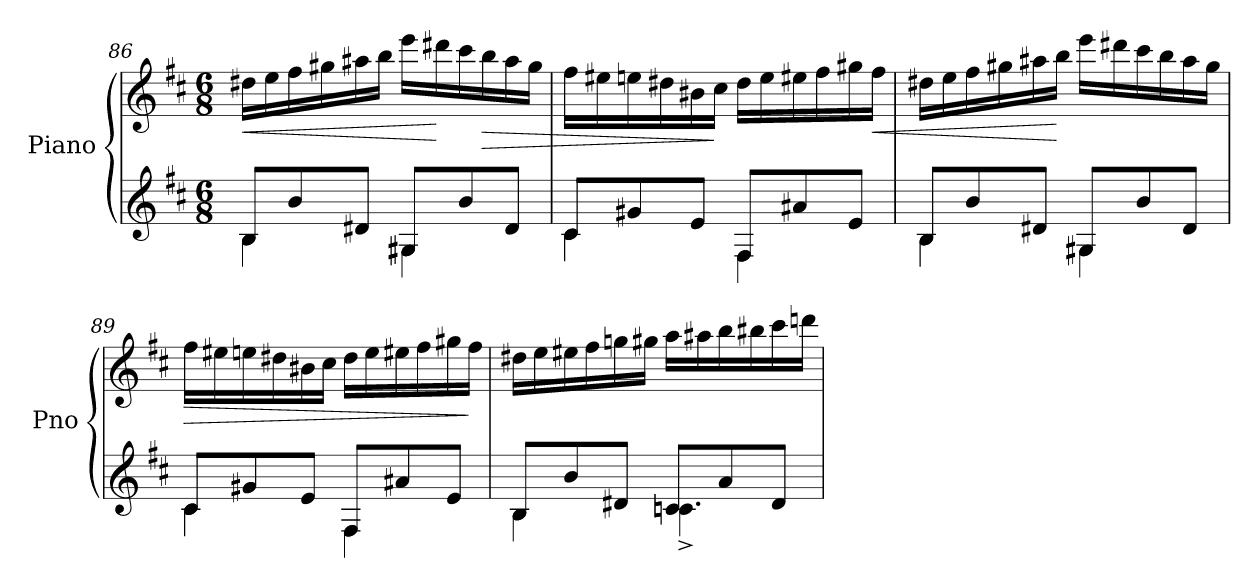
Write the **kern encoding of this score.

**kern	**kern	**dynam
*part1	*part1	*part1
*staff2	*staff1	*staff1/2
*I"Piano	*	*
*I'Pno	*	*
!!LO:LB:g=z
*clefG2	*clefG2	*
*k[f#c#]	*k[f#c#]	*
*M6/8	*M6/8	*
=86	=86	=86
*^	*	*
!	!	!	!LO:HP:b
8B/L	4B\	16dd#X\LL	<
.	.	16ee\	.
8b/	.	16ff#\	.
.	.	16gg#X\	.
8d#X/J	8ryy	16aa#X\	.
.	.	16bb\JJ	.
8G#X/L	4G#X\	16eee\LL	.
.	.	16ddd#X\	[
8b/	.	16ccc#\	.
!	!	!	!LO:HP:b
.	.	16bb\	>
8d#/J	8ryy	16aa#\	.
.	.	16gg#\JJ	.
!!LO:LB:g=z
=87	=87	=87	=87
8c#/L	4c#\	16ff#\LL	.
.	.	16ee#X\	.
8g#X/	.	16een\	.
.	.	16dd#X\	.
8e/J	8ryy	16b#X\	.
.	.	16cc#\JJ	]
8F#/L	4F#\	16dd#\LL	.
.	.	16ee\	.
8a#X/	.	16ee#X\	.
.	.	16ff#\	.
8e/J	8ryy	16gg#X\	.
!	!	!	!LO:HP:b
.	.	16ff#\JJ	<
=88	=88	=88	=88
8B/L	4B\	16dd#X\LL	.
.	.	16ee\	.
8b/	.	16ff#\	.
.	.	16gg#X\	.
8d#X/J	8ryy	16aa#X\	.
.	.	16bb\JJ	[
8G#X/L	4G#X\	16eee\LL	.
.	.	16ddd#X\	.
8b/	.	16ccc#\	.
.	.	16bb\	.
8d#/J	8ryy	16aa#\	.
.	.	16gg#\JJ	.
=89	=89	=89	=89
!	!	!	!LO:HP:b
8c#/L	4c#\	16ff#\LL	>
.	.	16ee#X\	.
8g#X/	.	16een\	.
.	.	16dd#X\	.
8e/J	8ryy	16b#X\	.
.	.	16cc#\JJ	.
8F#/L	4F#\	16dd#\LL	.
.	.	16ee\	.
8a#X/	.	16ee#X\	.
.	.	16ff#\	.
8e/J	8ryy	16gg#X\	.
.	.	16ff#\JJ	]
!!LO:LB:g=z
=90	=90	=90	=90
8B/L	4B\	16dd#X\LL	.
.	.	16ee\	.
8b/	.	16ee#X\	.
.	.	16ff#\	.
8d#X/J	8ryy	16ggn\	.
.	.	16gg#X\JJ	.
8cn/L	4.cn^\	16aa\LL	.
.	.	16aa#X\	.
8a/	.	16bb\	.
.	.	16bb#X\	.
8d#/J	.	16ccc#\	.
.	.	16dddn\JJ	.
*v	*v	*	*
=	=	=
*-	*-	*-
